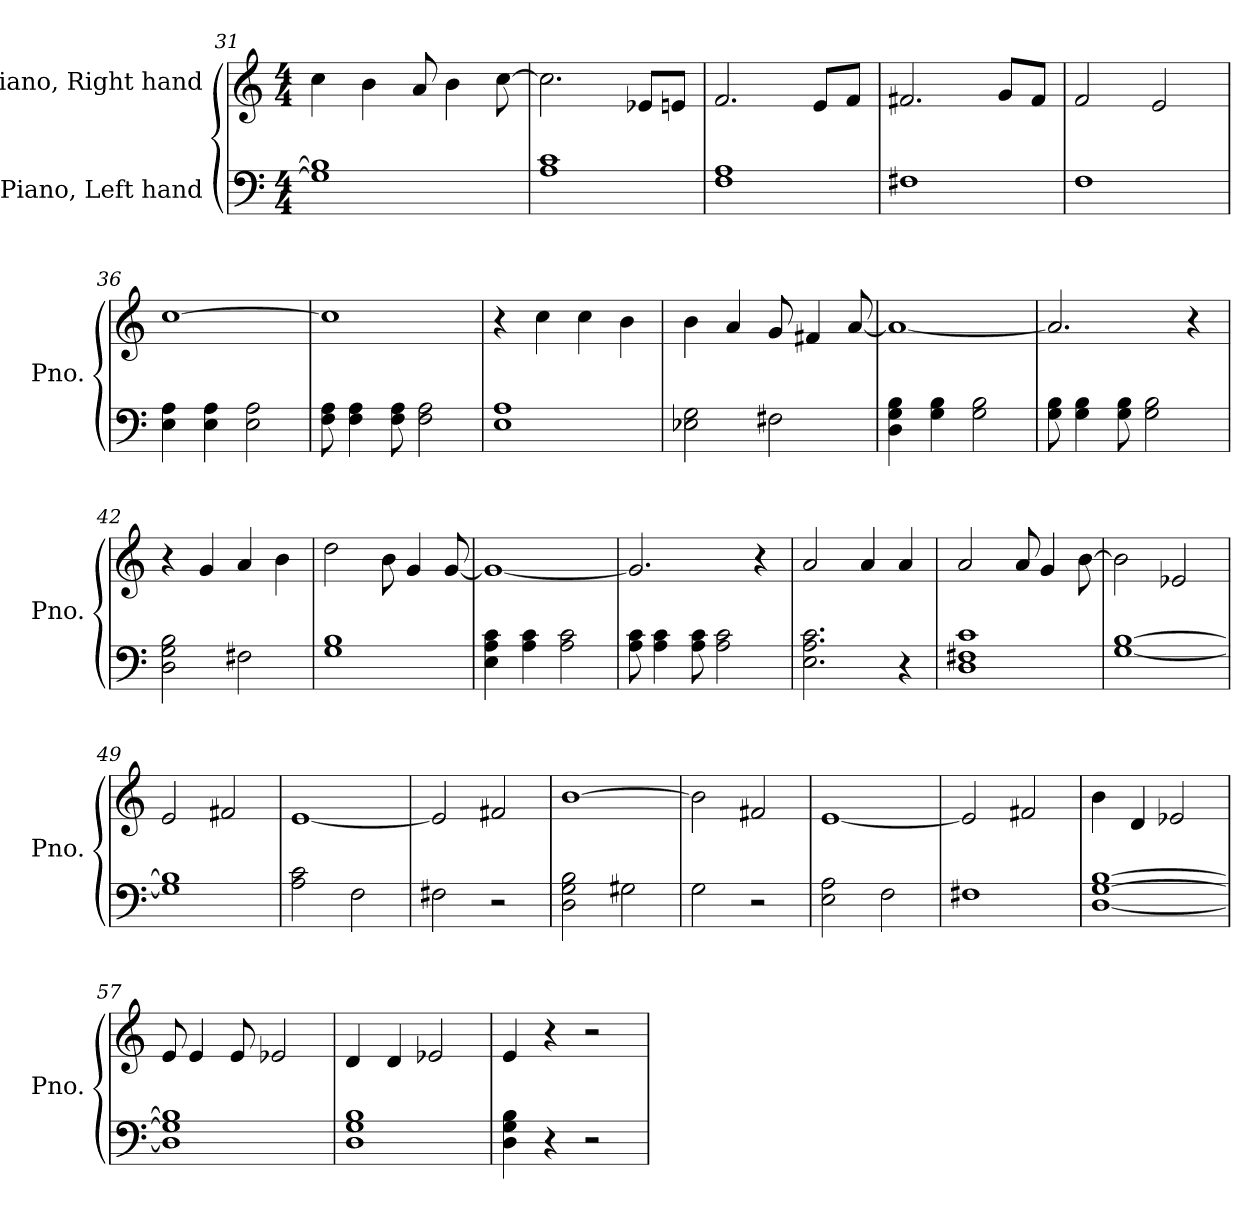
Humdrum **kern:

**kern	**kern
*part2	*part1
*staff2	*staff1
*I"Piano, Left hand	*I"Piano, Right hand
*I'Pno.	*I'Pno.
!!LO:LB:g=z
*clefF4	*clefG2
*k[]	*k[]
*M4/4	*M4/4
=31	=31
1G#] 1B]	4cc\
.	4b\
.	8a/
.	4b\
.	[8cc\
=32	=32
1A 1c	2.cc\]
.	8e-X/L
.	8en/J
=33	=33
1F 1A	2.f/
.	8e/L
.	8f/J
=34	=34
1F#X	2.f#X/
.	8g/L
.	8f#/J
=35	=35
1F	2f/
.	2e/
=36	=36
4E\ 4A\	[1cc
4E\ 4A\	.
2E\ 2A\	.
=37	=37
8F\ 8A\	1cc]
4F\ 4A\	.
8F\ 8A\	.
2F\ 2A\	.
=38	=38
1E 1A	4r
.	4cc\
.	4cc\
.	4b\
!!LO:LB:g=z
=39	=39
2E-X\ 2G\	4b\
.	4a/
2F#X\	8g/
.	4f#X/
.	[8a/
=40	=40
4D\ 4G\ 4B\	1a_
4G\ 4B\	.
2G\ 2B\	.
=41	=41
8G\ 8B\	2.a/]
4G\ 4B\	.
8G\ 8B\	.
2G\ 2B\	.
.	4r
=42	=42
2D\ 2G\ 2B\	4r
.	4g/
2F#X\	4a/
.	4b\
=43	=43
1G 1B	2dd\
.	8b\
.	4g/
.	[8g/
=44	=44
4E\ 4A\ 4c\	1g_
4A\ 4c\	.
2A\ 2c\	.
=45	=45
8A\ 8c\	2.g/]
4A\ 4c\	.
8A\ 8c\	.
2A\ 2c\	.
.	4r
=46	=46
2.E\ 2.A\ 2.c\	2a/
.	4a/
4r	4a/
!!LO:PB:g=z
=47	=47
1D 1F#X 1c	2a/
.	8a/
.	4g/
.	[8b\
=48	=48
[1G [1B	2b\]
.	2e-X/
=49	=49
1G] 1B]	2e/
.	2f#X/
=50	=50
2A\ 2c\	[1e
2F\	.
=51	=51
2F#X\	2e/]
2r	2f#X/
=52	=52
2D\ 2G\ 2B\	[1b
2G#X\	.
=53	=53
2G\	2b\]
2r	2f#X/
=54	=54
2E\ 2A\	[1e
2F\	.
=55	=55
1F#X	2e/]
.	2f#X/
=56	=56
[1D [1G [1B	4b\
.	4d/
.	2e-X/
!!LO:LB:g=z
=57	=57
1D] 1G] 1B]	8e/
.	4e/
.	8e/
.	2e-X/
=58	=58
1D 1G 1B	4d/
.	4d/
.	2e-X/
=59	=59
4D\ 4G\ 4B\	4e/
4r	4r
2r	2r
=	=
*-	*-
